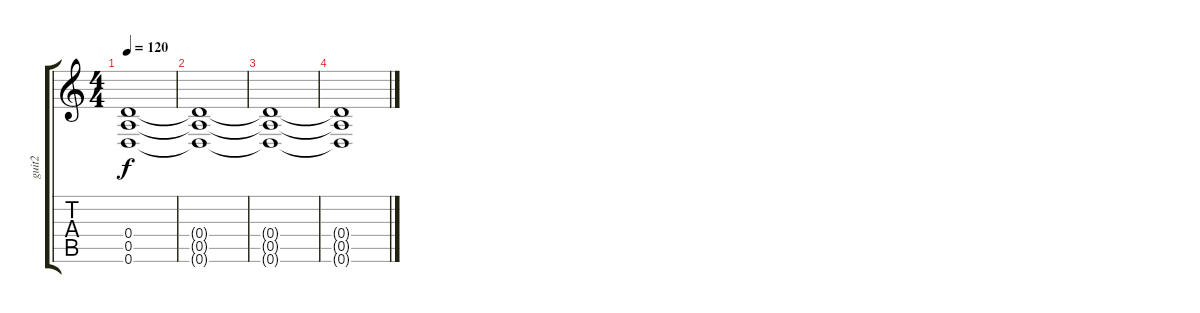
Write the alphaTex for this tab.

\track ("guit2" "guit2") {instrument distortionguitar}
\staff {score tabs}
\tuning (E4 B3 G3 D3 A2 D2) {hide}
\ts (4 4)
\tempo 120
\clef g2
\ks c
(0.4{t} 0.5{t} 0.6{t}).1{dy f} |
(0.4{t} 0.5{t} 0.6{t}).1 |
(0.4{t} 0.5{t} 0.6{t}).1 |
(0.4{t} 0.5{t} 0.6{t}).1
